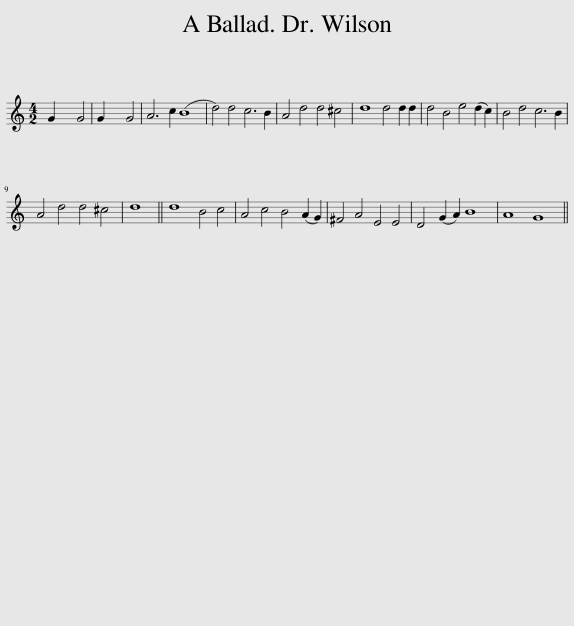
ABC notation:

X:1
L:1/8
M:4/2
I:linebreak $
K:C
V:1 treble
V:1
 G2 x8 G4 | G2 x8 G4 | A6 c2 (B8 | d4) d4 c6 B2 | A4 d4 d4 ^c4 | %5
 d8 d4 d2 d2 | d4 B4 e4 (d2 c2) | B4 d4 c6 B2 |$ A4 d4 d4 ^c4 | d8 || %10
 d8 B4 c4 | A4 c4 B4 (A2 G2) | ^F4 A4 E4 E4 | D4 (G2 A2) B8 | A8 G8 || %15
